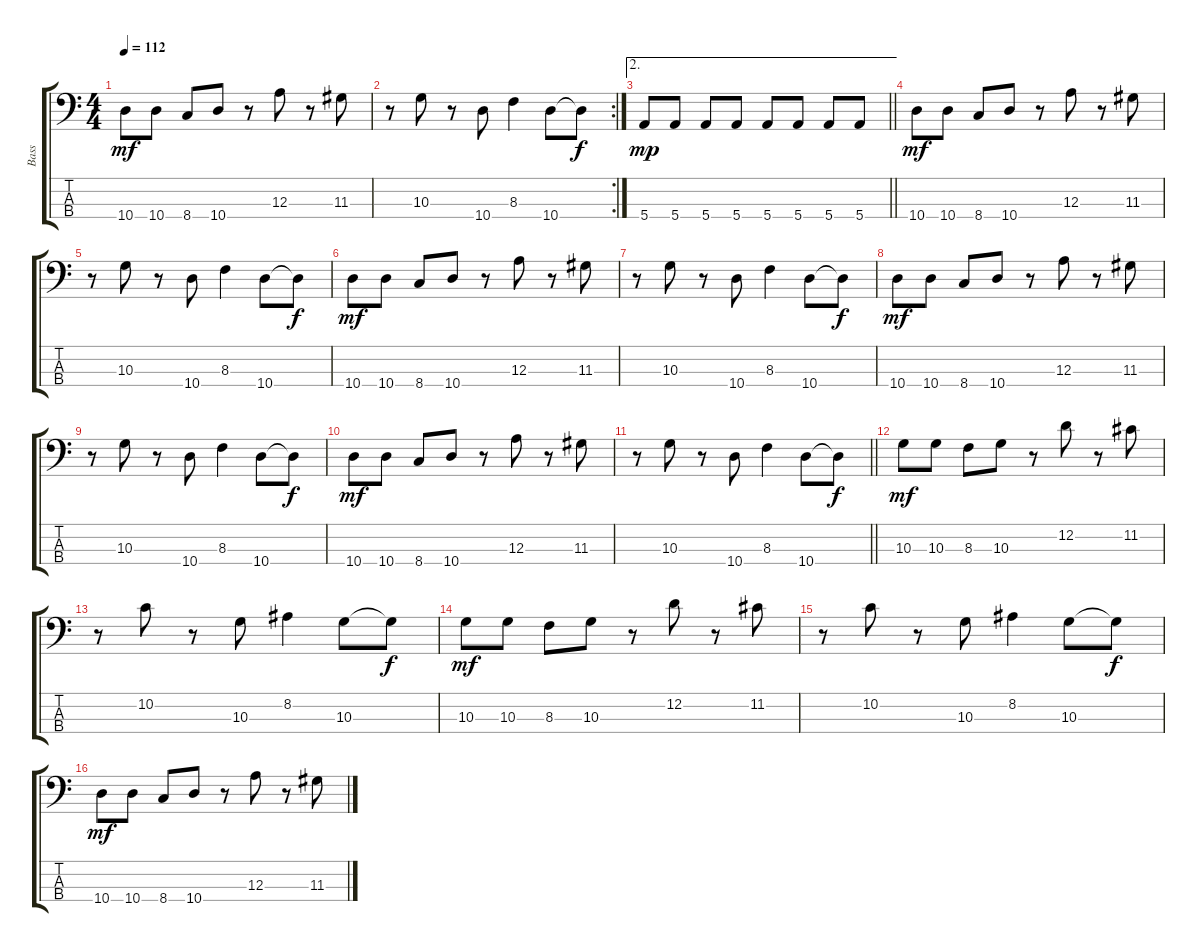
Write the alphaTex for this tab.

\track ("Bass" "Bass") {instrument electricbassfinger}
\staff {score tabs}
\tuning (G2 D2 A1 E1) {hide}
\ts (4 4)
\tempo 112
\clef f4
\ks c
10.4.8{dy mf} 10.4.8 8.4.8 10.4.8 r.8 12.3.8 r.8 11.3.8 |
\rc 2
r.8 10.3.8 r.8 10.4.8 8.3.4 10.4.8 10.4{t}.8{dy f} |
\ae 2
\barLineRight lightlight
5.4.8{dy mp} 5.4.8 5.4.8 5.4.8 5.4.8 5.4.8 5.4.8 5.4.8 |
10.4.8{dy mf} 10.4.8 8.4.8 10.4.8 r.8 12.3.8 r.8 11.3.8 |
r.8 10.3.8 r.8 10.4.8 8.3.4 10.4.8 10.4{t}.8{dy f} |
10.4.8{dy mf} 10.4.8 8.4.8 10.4.8 r.8 12.3.8 r.8 11.3.8 |
r.8 10.3.8 r.8 10.4.8 8.3.4 10.4.8 10.4{t}.8{dy f} |
10.4.8{dy mf} 10.4.8 8.4.8 10.4.8 r.8 12.3.8 r.8 11.3.8 |
r.8 10.3.8 r.8 10.4.8 8.3.4 10.4.8 10.4{t}.8{dy f} |
10.4.8{dy mf} 10.4.8 8.4.8 10.4.8 r.8 12.3.8 r.8 11.3.8 |
\barLineRight lightlight
r.8 10.3.8 r.8 10.4.8 8.3.4 10.4.8 10.4{t}.8{dy f} |
10.3.8{dy mf} 10.3.8 8.3.8 10.3.8 r.8 12.2.8 r.8 11.2.8 |
r.8 10.2.8 r.8 10.3.8 8.2.4 10.3.8 10.3{t}.8{dy f} |
10.3.8{dy mf} 10.3.8 8.3.8 10.3.8 r.8 12.2.8 r.8 11.2.8 |
r.8 10.2.8 r.8 10.3.8 8.2.4 10.3.8 10.3{t}.8{dy f} |
10.4.8{dy mf} 10.4.8 8.4.8 10.4.8 r.8 12.3.8 r.8 11.3.8
